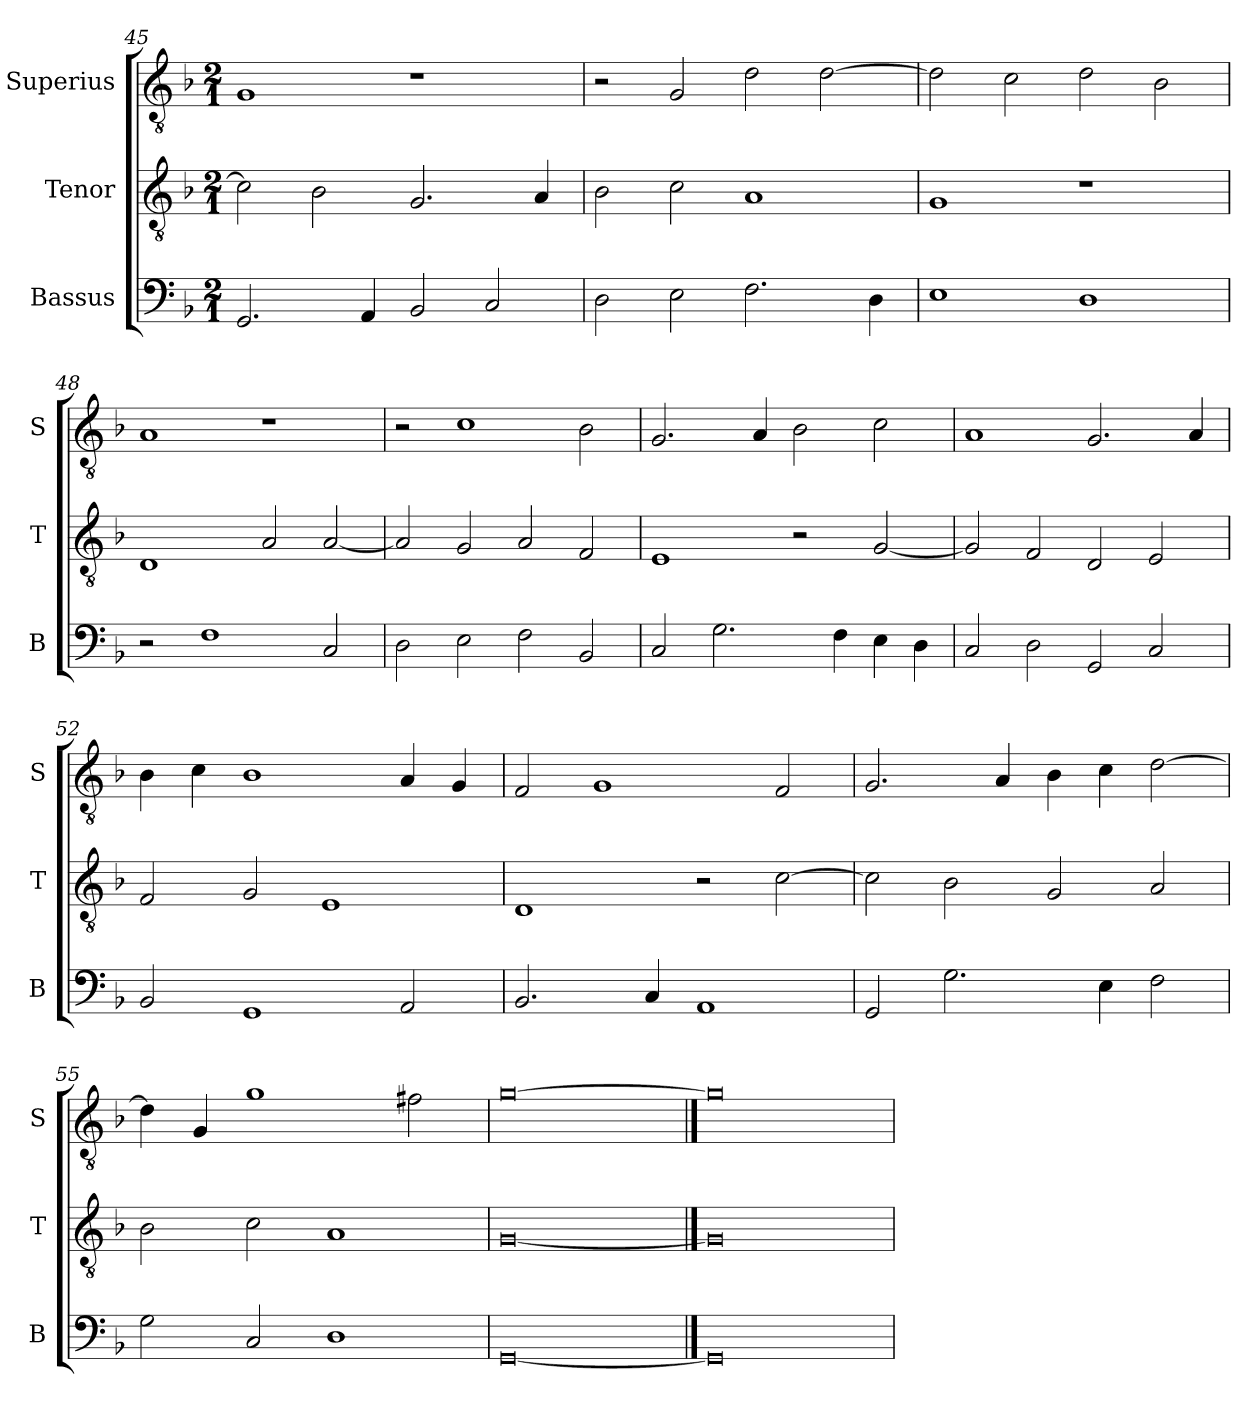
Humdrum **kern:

**kern	**kern	**kern
*part3	*part2	*part1
*staff3	*staff2	*staff1
*I"Bassus	*I"Tenor	*I"Superius
*I'B	*I'T	*I'S
*clefF4	*clefGv2	*clefGv2
*k[b-]	*k[b-]	*k[b-]
*F:	*F:	*F:
*M2/1	*M2/1	*M2/1
=45	=45	=45
2.GG	2c]	1G
.	2B-	.
4AA	.	.
2BB-	2.G	1r
2C	.	.
.	4A	.
=46	=46	=46
2D	2B-	2r
2E	2c	2G
2.F	1A	2d
.	.	[2d
4D	.	.
=47	=47	=47
1E	1G	2d]
.	.	2c
1D	1r	2d
.	.	2B-
=48	=48	=48
2r	1D	1A
1F	.	.
.	2A	1r
2C	[2A	.
=49	=49	=49
2D	2A]	2r
2E	2G	1c
2F	2A	.
2BB-	2F	2B-
=50	=50	=50
2C	1E	2.G
2.G	.	.
.	.	4A
.	2r	2B-
4F	.	.
4E	[2G	2c
4D	.	.
=51	=51	=51
2C	2G]	1A
2D	2F	.
2GG	2D	2.G
2C	2E	.
.	.	4A
=52	=52	=52
2BB-	2F	4B-
.	.	4c
1GG	2G	1B-
.	1E	.
2AA	.	4A
.	.	4G
=53	=53	=53
2.BB-	1D	2F
.	.	1G
4C	.	.
1AA	2r	.
.	[2c	2F
=54	=54	=54
2GG	2c]	2.G
2.G	2B-	.
.	.	4A
.	2G	4B-
4E	.	4c
2F	2A	[2d
=55	=55	=55
2G	2B-	4d]
.	.	4G
2C	2c	1g
1D	1A	.
.	.	2f#X
=56	=56	=56
[0GG	[0G	[0g
==57	==57	==57
0GG]	0G]	0g]
=	=	=
*-	*-	*-
